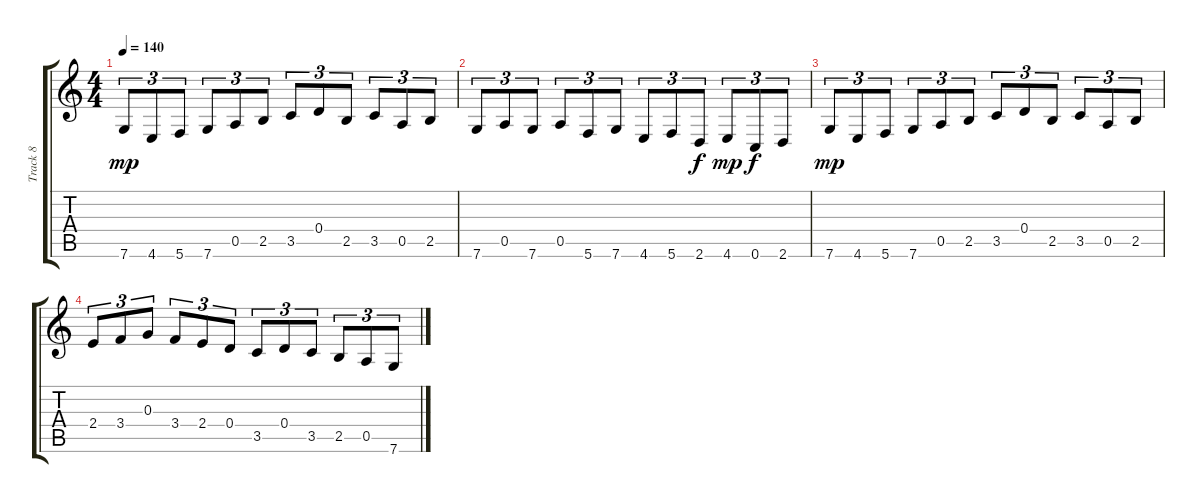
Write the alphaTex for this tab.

\track ("Track 8" "Track 8") {instrument acousticguitarnylon}
\staff {score tabs}
\tuning (E4 B3 G3 D3 A2 C2) {hide}
\ts (4 4)
\tempo 140
\clef g2
\ks c
7.6.8{tu (3 2) dy mp} 4.6.8{tu (3 2)} 5.6.8{tu (3 2)} 7.6.8{tu (3 2)} 0.5.8{tu (3 2)} 2.5.8{tu (3 2)} 3.5.8{tu (3 2)} 0.4.8{tu (3 2)} 2.5.8{tu (3 2)} 3.5.8{tu (3 2)} 0.5.8{tu (3 2)} 2.5.8{tu (3 2)} |
7.6.8{tu (3 2)} 0.5.8{tu (3 2)} 7.6.8{tu (3 2)} 0.5.8{tu (3 2)} 5.6.8{tu (3 2)} 7.6.8{tu (3 2)} 4.6.8{tu (3 2)} 5.6.8{tu (3 2)} 2.6.8{tu (3 2) dy f} 4.6.8{tu (3 2) dy mp} 0.6.8{tu (3 2) dy f} 2.6.8{tu (3 2)} |
7.6.8{tu (3 2) dy mp} 4.6.8{tu (3 2)} 5.6.8{tu (3 2)} 7.6.8{tu (3 2)} 0.5.8{tu (3 2)} 2.5.8{tu (3 2)} 3.5.8{tu (3 2)} 0.4.8{tu (3 2)} 2.5.8{tu (3 2)} 3.5.8{tu (3 2)} 0.5.8{tu (3 2)} 2.5.8{tu (3 2)} |
2.4.8{tu (3 2)} 3.4.8{tu (3 2)} 0.3.8{tu (3 2)} 3.4.8{tu (3 2)} 2.4.8{tu (3 2)} 0.4.8{tu (3 2)} 3.5.8{tu (3 2)} 0.4.8{tu (3 2)} 3.5.8{tu (3 2)} 2.5.8{tu (3 2)} 0.5.8{tu (3 2)} 7.6.8{tu (3 2)}
